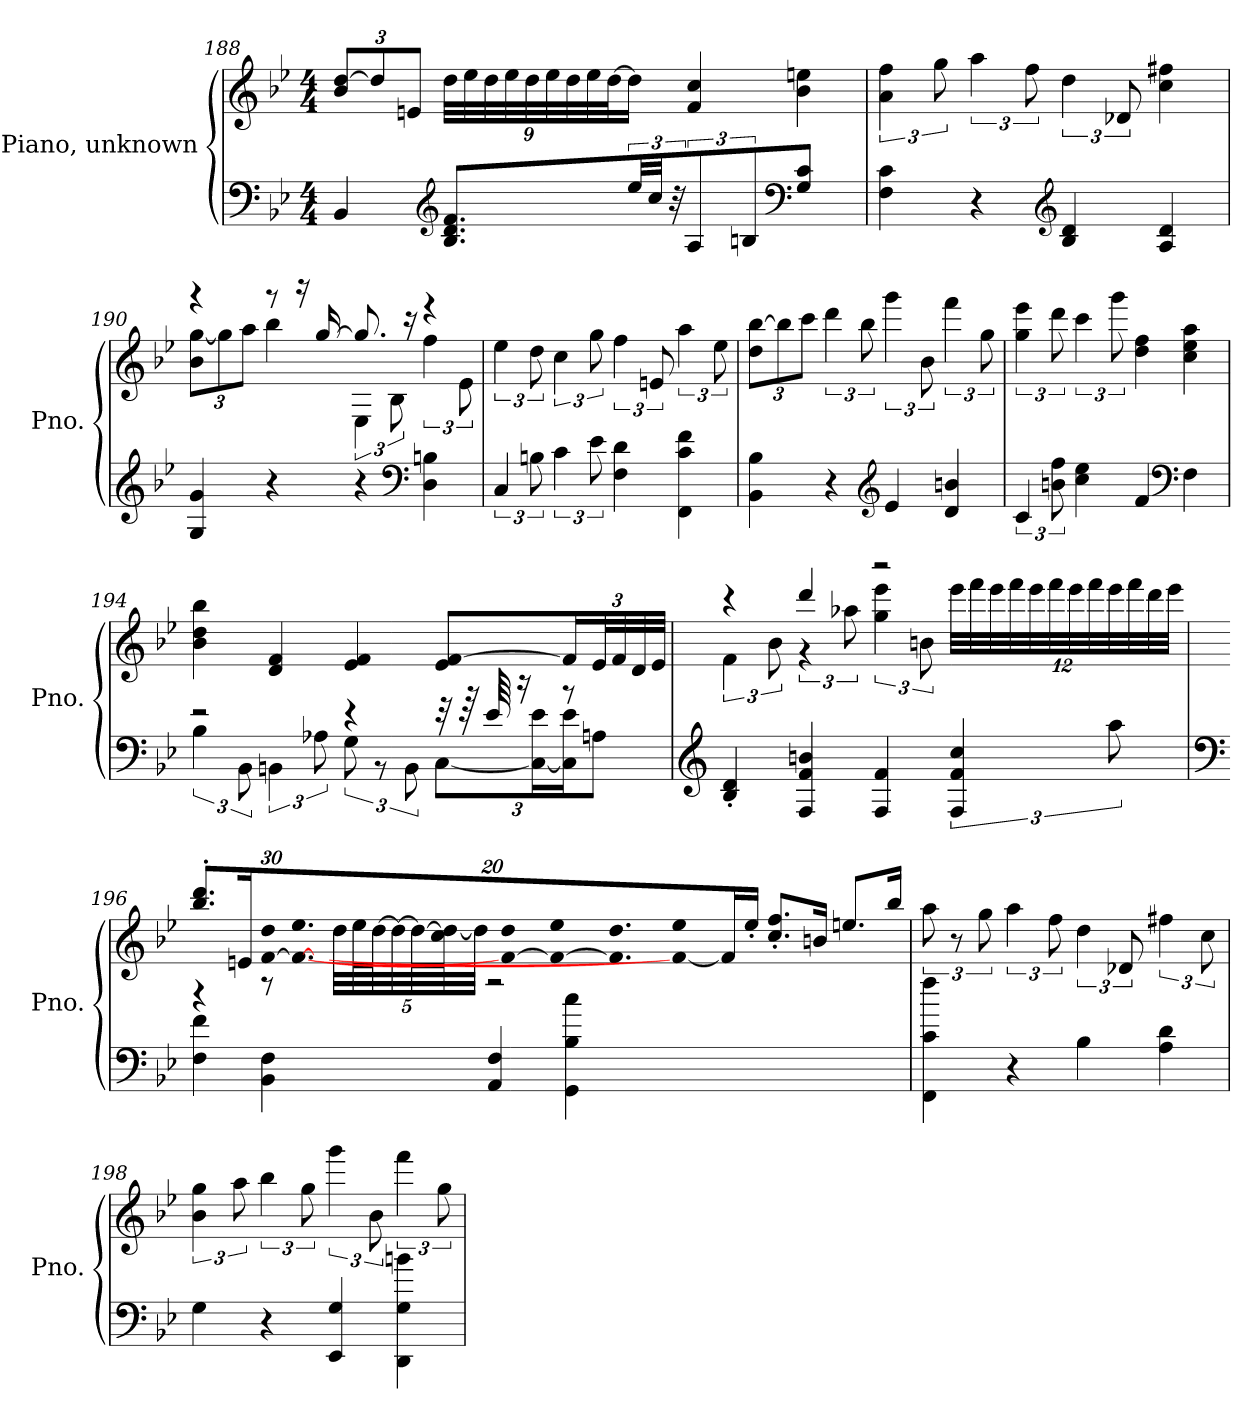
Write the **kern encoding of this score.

**kern	**kern
*part1	*part1
*staff2	*staff1
*I"Piano, unknown	*
*I'Pno.	*
*clefF4	*clefG2
*k[b-e-]	*k[b-e-]
*M4/4	*M4/4
*	*Xbrackettup
=188	=188
4BB-/	12b-/ [12dd/L
.	12dd/]
.	12en/J
*clefG2	*
8.B-/ 8.d/ 8.f/L	48dd\LLL
.	48ee-\
.	48dd\
.	48ee-\
.	48dd\
.	48ee-\
.	48dd\
.	48ee-\
.	[48dd\J
48ee-/LL	16dd\JJ]
48cc/JJJ	.
48r	.
6A/	4f/ 4cc/
12Bn/	.
*clefF4	*
4G\ 4c\	4b-\ 4een\
!!LO:LB:g=z
=189	=189
*	*brackettup
4F\ 4c\	6a\ 6ff\
.	12gg\
4r	6aa\
.	12ff\
*clefG2	*
4B-/ 4d/	6dd\
.	12d-X/
4A/ 4d/	4cc\ 4ff#X\
=190	=190
*	*^
*	*	*Xbrackettup
4G/ 4g/	4r	12b-\ [12gg\L
.	.	12gg\]
.	.	12aa\J
4r	8r	4bb-\
.	16r	.
.	[16gg/	.
*	*	*brackettup
4r	8.gg/]	6E-\
.	.	12B-\
.	16r	.
*clefF4	*	*
4D\ 4Bn\	4r	6ff\
.	.	12e-\
*	*v	*v
=191	=191
6C/	6ee-\
12Bn\	12dd\
6c\	6cc\
12e-\	12gg\
4F\ 4d\	6ff\
.	12en/
4FF\ 4c\ 4f\	6aa\
.	12ee-\
!!LO:LB:g=z
=192	=192
*	*Xbrackettup
4BB-\ 4B-\	12dd\ [12bb-\L
.	12bb-\]
.	12ccc\J
*	*brackettup
4r	6ddd\
.	12bb-\
*clefG2	*
4e-/	6ggg\
.	12b-\
4d/ 4bn/	6fff\
.	12gg\
=193	=193
6c/	6gg\ 6eee-\
12bn\ 12ff\	12ddd\
4cc\ 4ee-\	6ccc\
.	12ggg\
4f/	4dd\ 4ff\
*clefF4	*
4F\	4cc\ 4ee-\ 4aa\
=194	=194
*^	*
2r	6B-\	4b-\ 4dd\ 4bb-\
.	12BB-\	.
.	6BBn\	4d/ 4f/
.	12A-X\	.
4r	12G\	4e-/ 4f/
.	12r	.
.	12BB\	.
*	*Xbrackettup	*
32r	[12C\L	8e-/ [8f/L
64r	.	.
64e-/	.	.
16r	.	.
.	24C\_ 24e-\L	.
*	*	*Xbrackettup
8r	24C\] 24e-\J	24f/L]
.	12An\J	48e-/L
.	.	48f/
.	.	48d/
.	.	48e-/JJJ
*v	*v	*
!!LO:LB:g=z
=195	=195
*clefG2	*
*	*^
*	*	*brackettup
4B-/' 4d/'	4r	6f\
.	.	12b-\
4F/ 4f/ 4bn/	4ddd/	6r
.	.	12aa-X\
4F/ 4f/	2r	6gg\ 6eee-\
.	.	12bn\
*brackettup	*	*Xbrackettup
6F/ 6f/ 6cc/	.	48eee-\LLL
.	.	48fff\
.	.	48eee-\
.	.	48fff\
.	.	48eee-\
.	.	48fff\
.	.	48eee-\
.	.	48fff\
12aa\	.	48eee-\
.	.	48fff\
.	.	48ddd\
.	.	48eee-\JJJ
!!LO:LB:g=z	!!
=196	=196	=196
*clefF4	*	*
4F\ 4f\	8.bb-/' 8.ddd/'L	4r
.	16en/L	.
!	!LO:N:vis=64	!
4BB-\ 4F\	[960%17f/ 960%17dd/LL	8r
!	!LO:N:vis=64.	!
.	640%17f/_ 640%17ee-/	.
.	1920ryy	.
!	!LO:N:vis=64	!
.	960%17f/_ 960%17dd/	.
!	!LO:N:vis=64	!
.	960%17f/_ 960%17ee-/	.
!	!LO:N:vis=64.	!
.	640%17f/_ 640%17dd/	.
.	1920ryy	.
!	!LO:N:vis=64	!
.	960%17f/_ 960%17ee-/JJ	.
.	16f/]	40dd\LLL
.	.	80ee-\L
.	.	[80dd\J
.	.	40dd\_
.	16ee-'/JJ	.
.	.	80dd\L_
.	.	80cc\ 80dd\_J
.	.	40dd\JJJ]
4AA/ 4F/	8.cc/' 8.ff/'L	2r
.	16bn/Jk	.
4GG\ 4B-\ 4cc\	8.een/L	.
.	16bb-/Jk	.
*	*v	*v
=197	=197
*	*brackettup
4FF\ 4c\ 4ff\	12aa\
.	12r
.	12gg\
4r	6aa\
.	12ff\
4B-\	6dd\
.	12d-X/
4A\ 4d\	6ff#X\
.	12cc\
!!LO:LB:g=z
=198	=198
4G\	6b-\ 6gg\
.	12aa\
4r	6bb-\
.	12gg\
4EE-/ 4G/	6ggg\
.	12b-\
4DD\ 4G\ 4bn\	6fff\
.	12gg\
=	=
*-	*-
